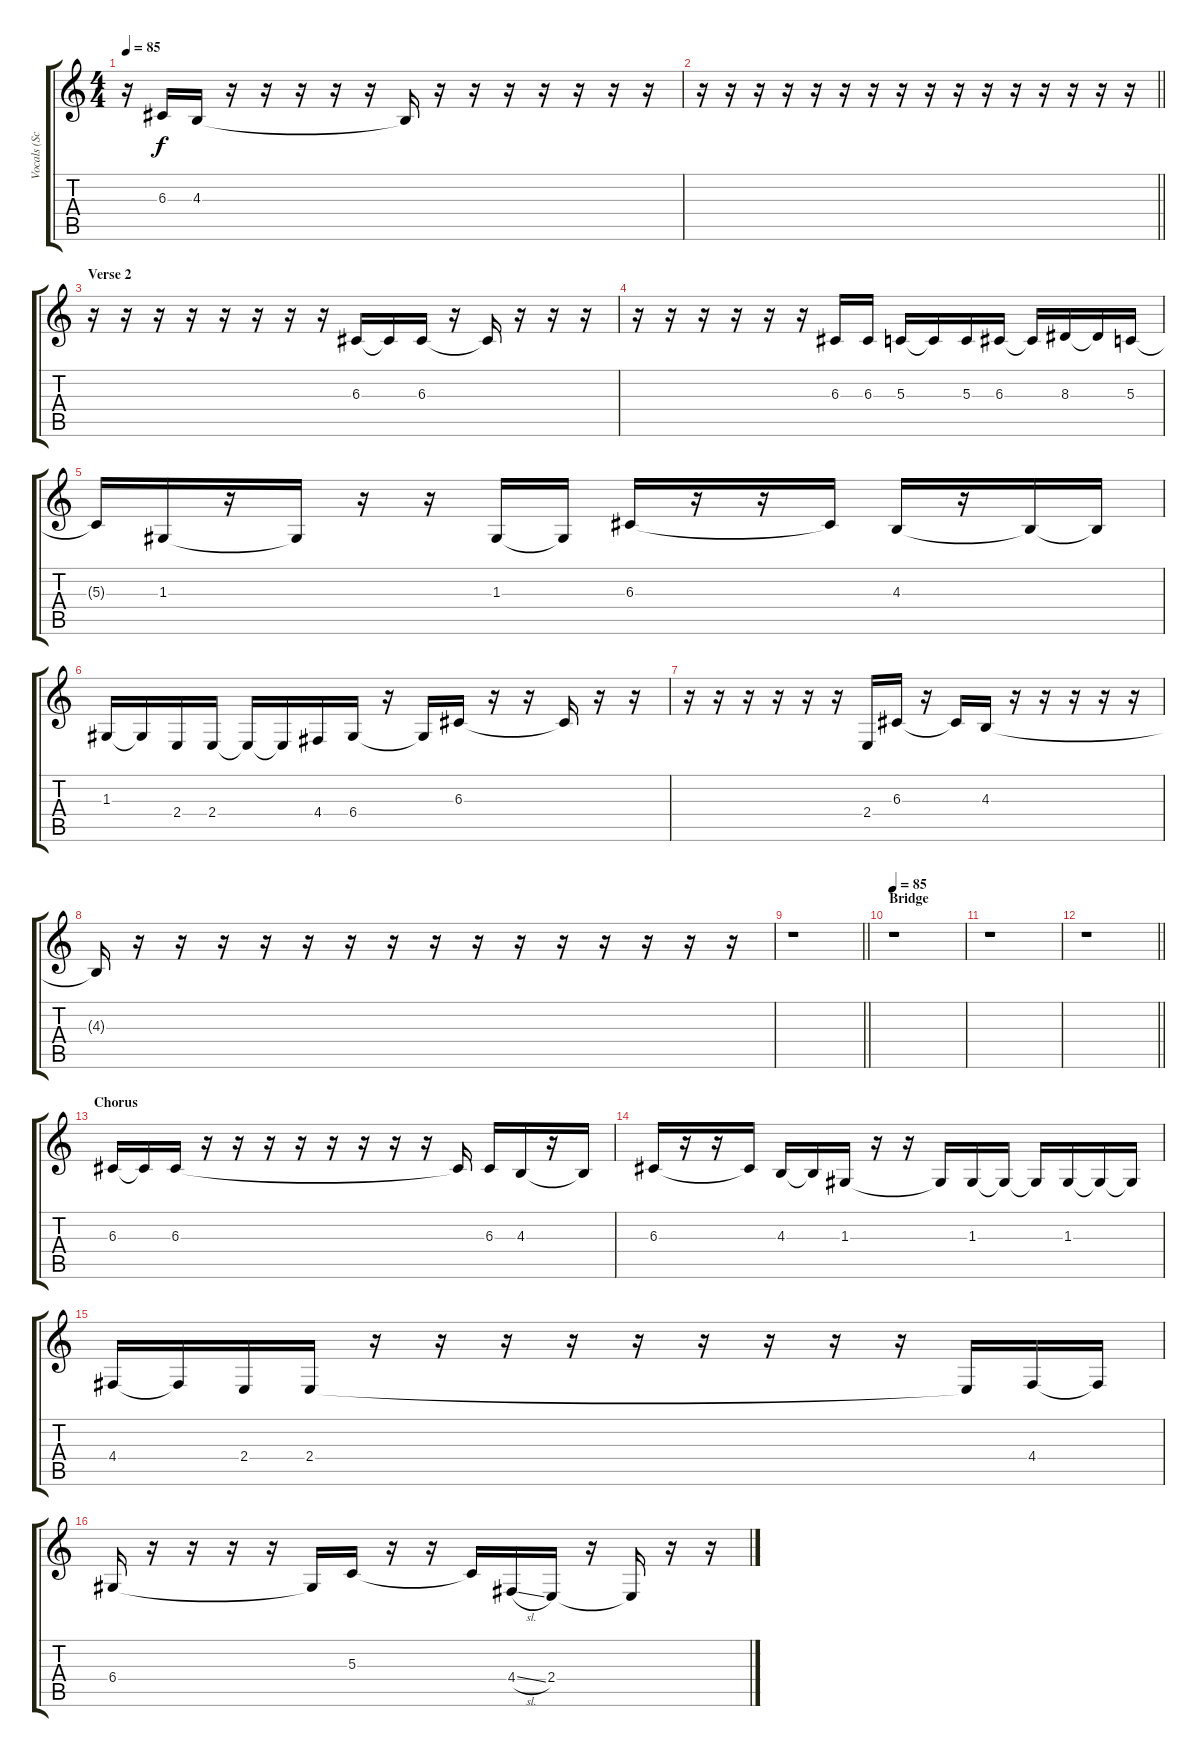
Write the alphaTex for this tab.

\track ("Vocals (Scott Weiland)" "Vocals (Sc") {instrument lead2sawtooth}
\staff {score tabs}
\tuning (E4 B3 G3 D3 A2 E2) {hide}
\ts (4 4)
\tempo 85
\clef g2
\ks c
r.16{dy f} 6.3{t}.16 4.3.16 r.16 r.16 r.16 r.16 r.16 4.3{t}.16 r.16 r.16 r.16 r.16 r.16 r.16 r.16 |
\barLineRight lightlight
r.16 r.16 r.16 r.16 r.16 r.16 r.16 r.16 r.16 r.16 r.16 r.16 r.16 r.16 r.16 r.16 |
\section ("" "Verse 2")
r.16 r.16 r.16 r.16 r.16 r.16 r.16 r.16 6.3.16 6.3{t}.16 6.3.16 r.16 6.3{t}.16 r.16 r.16 r.16 |
r.16 r.16 r.16 r.16 r.16 r.16 6.3.16 6.3.16 5.3.16 5.3{t}.16 5.3.16 6.3.16 6.3{t}.16 8.3.16 8.3{t}.16 5.3.16 |
5.3{t}.16 1.3.16 r.16 1.3{t}.16 r.16 r.16 1.3.16 1.3{t}.16 6.3.16 r.16 r.16 6.3{t}.16 4.3.16 r.16 4.3{t}.16 4.3{t}.16 |
1.3.16 1.3{t}.16 2.4.16 2.4.16 2.4{t}.16 2.4{t}.16 4.4.16 6.4.16 r.16 6.4{t}.16 6.3.16 r.16 r.16 6.3{t}.16 r.16 r.16 |
r.16 r.16 r.16 r.16 r.16 r.16 2.4.16 6.3.16 r.16 6.3{t}.16 4.3.16 r.16 r.16 r.16 r.16 r.16 |
4.3{t}.16 r.16 r.16 r.16 r.16 r.16 r.16 r.16 r.16 r.16 r.16 r.16 r.16 r.16 r.16 r.16 |
\barLineRight lightlight
r.1 |
\section ("" "Bridge")
\tempo 85
r.1 |
r.1 |
\barLineRight lightlight
r.1 |
\section ("" "Chorus")
6.3.16 6.3{t}.16 6.3.16 r.16 r.16 r.16 r.16 r.16 r.16 r.16 r.16 6.3{t}.16 6.3.16 4.3.16 r.16 4.3{t}.16 |
6.3.16 r.16 r.16 6.3{t}.16 4.3.16 4.3{t}.16 1.3.16 r.16 r.16 1.3{t}.16 1.3.16 1.3{t}.16 1.3{t}.16 1.3.16 1.3{t}.16 1.3{t}.16 |
4.4.16 4.4{t}.16 2.4.16 2.4.16 r.16 r.16 r.16 r.16 r.16 r.16 r.16 r.16 r.16 2.4{t}.16 4.4.16 4.4{t}.16 |
6.4.16 r.16 r.16 r.16 r.16 6.4{t}.16 5.3.16 r.16 r.16 5.3{t}.16 4.4{sl}.16 2.4.16 r.16 2.4{t}.16 r.16 r.16
